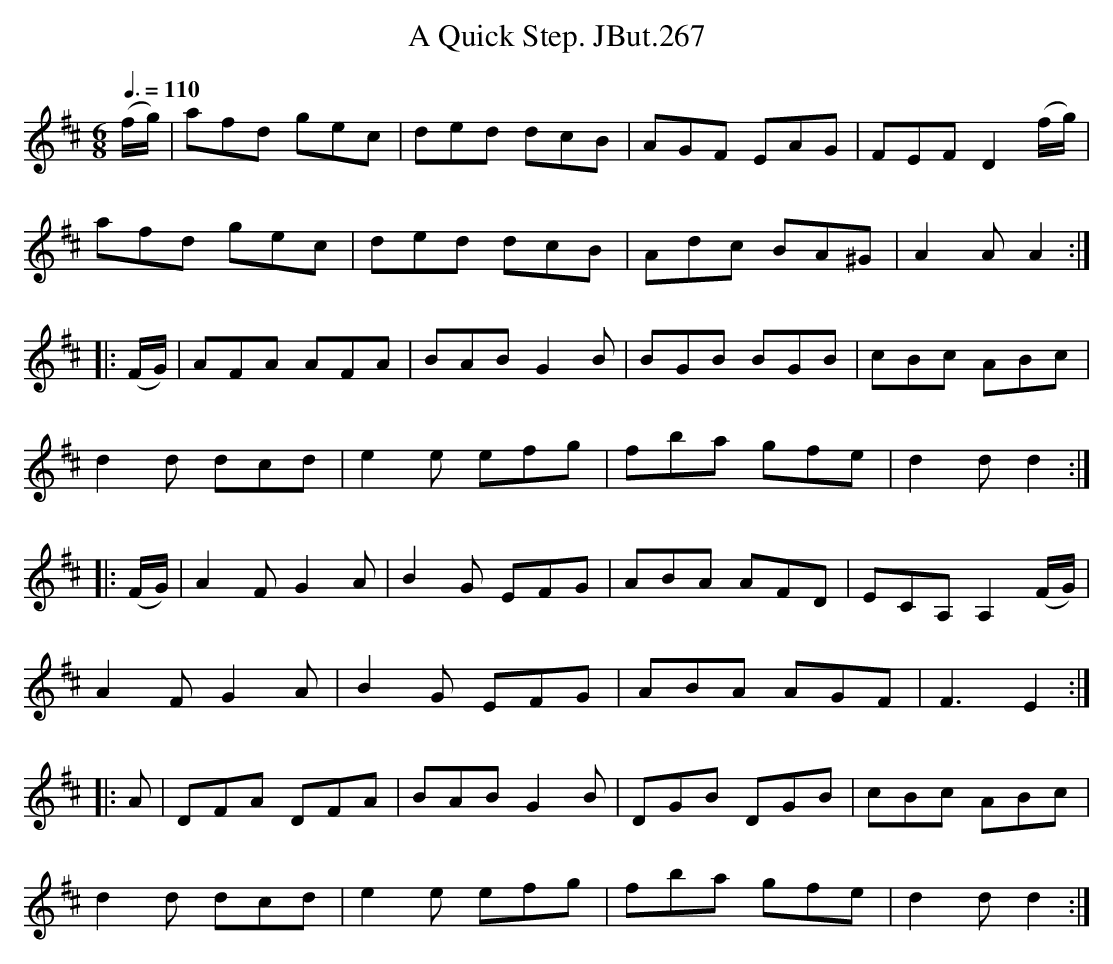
X:1
T:Quick Step. JBut.267, A
M:6/8
L:1/8
Q:3/8=110
K:D
(f/g/)|afd gec|ded dcB|AGF EAG|FEF D2(f/g/)|
afd gec|ded dcB|Adc BA^G|A2A A2:|
|:(F/G/)|AFA AFA|BAB G2B|BGB BGB|cBc ABc|
d2d dcd|e2e efg|fba gfe|d2d d2:|
|:(F/G/)|A2F G2A|B2G EFG|ABA AFD|ECA, A,2(F/G/)|
A2F G2A|B2G EFG|ABA AGF|F3E2:|
|:A|DFA DFA|BAB G2B|DGB DGB|cBc ABc|
d2d dcd|e2e efg|fba gfe|d2d d2:|
